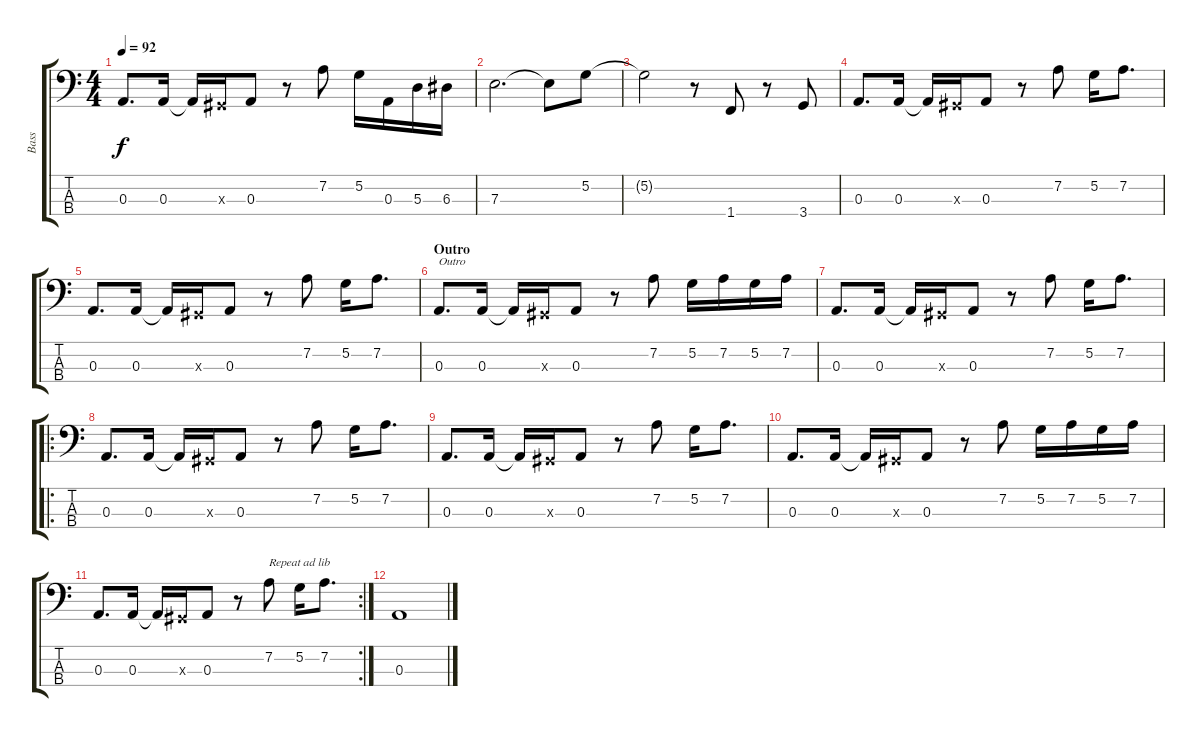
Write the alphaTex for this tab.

\track ("Bass" "Bass") {instrument electricbasspick}
\staff {score tabs}
\tuning (G2 D2 A1 E1) {hide}
\ts (4 4)
\tempo 92
\clef f4
\ks c
0.3.8{d dy f} 0.3.16 0.3{t}.16 -1.3{x}.16 0.3.8 r.8 7.2.8 5.2.16 0.3.16 5.3.16 6.3.16 |
7.3.2{d} 7.3{t}.8 5.2.8 |
5.2{t}.2 r.8 1.4.8 r.8 3.4.8 |
0.3.8{d} 0.3.16 0.3{t}.16 -1.3{x}.16 0.3.8 r.8 7.2.8 5.2.16 7.2.8{d} |
0.3.8{d} 0.3.16 0.3{t}.16 -1.3{x}.16 0.3.8 r.8 7.2.8 5.2.16 7.2.8{d} |
\section ("" "Outro")
0.3.8{d txt "Outro"} 0.3.16 0.3{t}.16 -1.3{x}.16 0.3.8 r.8 7.2.8 5.2.16 7.2.16 5.2.16 7.2.16 |
0.3.8{d} 0.3.16 0.3{t}.16 -1.3{x}.16 0.3.8 r.8 7.2.8 5.2.16 7.2.8{d} |
\ro
0.3.8{d} 0.3.16 0.3{t}.16 -1.3{x}.16 0.3.8 r.8 7.2.8 5.2.16 7.2.8{d} |
0.3.8{d} 0.3.16 0.3{t}.16 -1.3{x}.16 0.3.8 r.8 7.2.8 5.2.16 7.2.8{d} |
0.3.8{d} 0.3.16 0.3{t}.16 -1.3{x}.16 0.3.8 r.8 7.2.8 5.2.16 7.2.16 5.2.16 7.2.16 |
\rc 2
0.3.8{d} 0.3.16 0.3{t}.16 -1.3{x}.16 0.3.8 r.8 7.2.8{txt "Repeat ad lib"} 5.2.16 7.2.8{d} |
0.3.1
